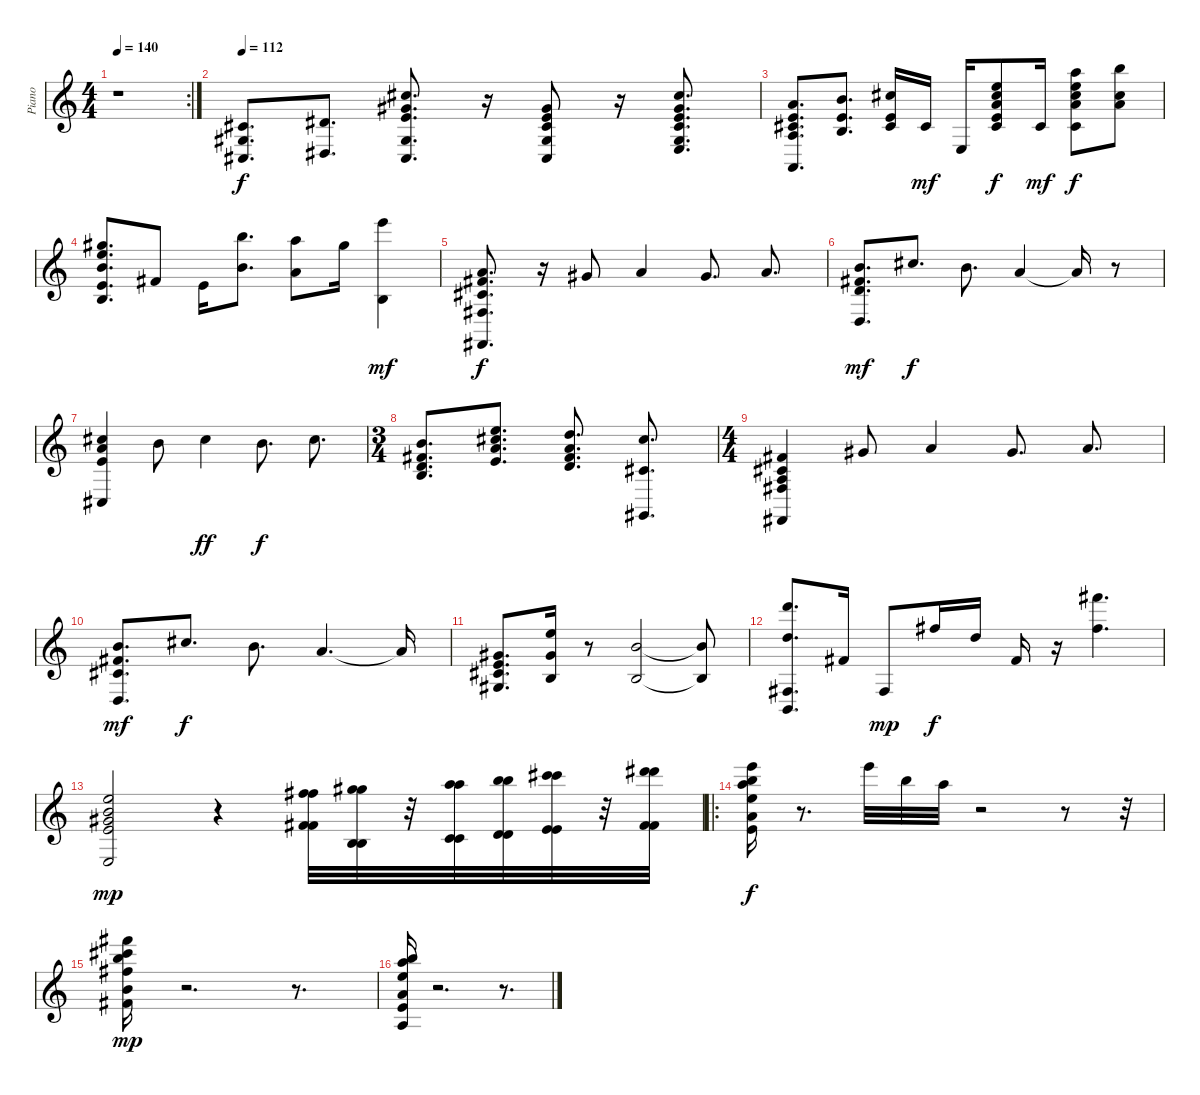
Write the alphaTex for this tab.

\track ("Piano" "Piano") {instrument acousticgrandpiano}
\staff {score}
\tuning (E4 B3 G3 D3 A2 E2) {hide}
\rc 2
\ts (4 4)
\tempo 140
\clef g2
\ks c
r.1{dy mf} |
\tempo 112
(6.3 6.4 4.5).8{d dy f} (4.2 6.5).8{d} (9.1 9.2 9.3 11.5 9.6).8{d} r.16 (9.2 9.3 11.4 11.5 9.6).8 r.16 (9.1 9.2 9.3 11.4 11.5 12.6).8{d} |
(5.1 5.2 6.3 7.4 0.5).8{d} (7.1 9.3 9.4).8{d} (9.1 9.3 11.4).16 11.4.16{dy mf} 7.5.16 (0.1 17.2 18.3 19.4 16.5).8{dy f} 16.5.16{dy mf} (17.1 17.2 18.3 19.4 16.5).8{dy f} (19.1 18.3 19.4).8 |
(21.2 21.3 21.4 19.5 19.6).8{d} 21.5.8 19.5.16 (19.1 21.4).8{d} (17.1 19.4).8 16.1.16 (24.1 0.2).4{dy mf} |
(5.1 7.2 6.3 4.4 2.6).8{d dy f} r.16 4.1.8 5.1.4 4.1.8{d} 5.1.8{d} |
(7.1 7.2 7.3 0.4).8{d dy mf} 9.1.8{d dy f} 7.1.8{d} 5.1.4 5.1{t}.16 r.8 |
(9.1 10.2 9.3 9.6).4 7.1.8 9.1.4{dy ff} 7.1.8{d dy f} 9.1.8{d} |
\ts (3 4)
(7.1 7.2 7.3 9.4).8{d} (12.1 14.2 14.3 14.4).8{d} (10.1 10.2 11.3 12.4).8{d} (9.1 6.3 4.6).8{d} |
\ts (4 4)
(2.1 2.2 2.3 4.4 2.6).4 4.1.8 5.1.4 4.1.8{d} 5.1.8{d} |
(7.1 7.2 6.3 0.4).8{d dy mf} 9.1.8{d dy f} 7.1.8{d} 5.1.4{d} 5.1{t}.16 |
(4.1 5.2 6.3 6.4).8{d} (12.1 0.2 13.3).16 r.8 (7.1 0.2).2 (7.1{t} 0.2{t}).8 |
(22.1 15.2 9.5 7.6).8{d} 7.2.16 9.5.8{dy mp} 14.1.16{dy f} 10.1.16 11.3.16 r.16 (26.1 23.3).4{d} |
(12.1 12.2 13.3 14.4 12.6).2{dy mp} r.4 (14.1 19.2 16.4 21.5).32 (16.1 21.2 14.5 19.6).32 r.32 (17.1 22.2 15.5 20.6).32 (19.1 24.2 17.5 22.6).32 (21.1 26.2 19.5 24.6).32 r.32 (23.1 28.2 21.5 26.6).32 |
\ro
(24.1 24.2 26.3 26.4 24.5 24.6).16{dy f} r.8{d} 24.1.32 24.2.32 22.2.32 r.2 r.8 r.32 |
(26.1 26.2 28.3 28.4 26.5 26.6).16{dy mp} r.2{d} r.8{d} |
(19.1 22.2 21.3 19.4 19.5 17.6).16 r.2{d} r.8{d}
